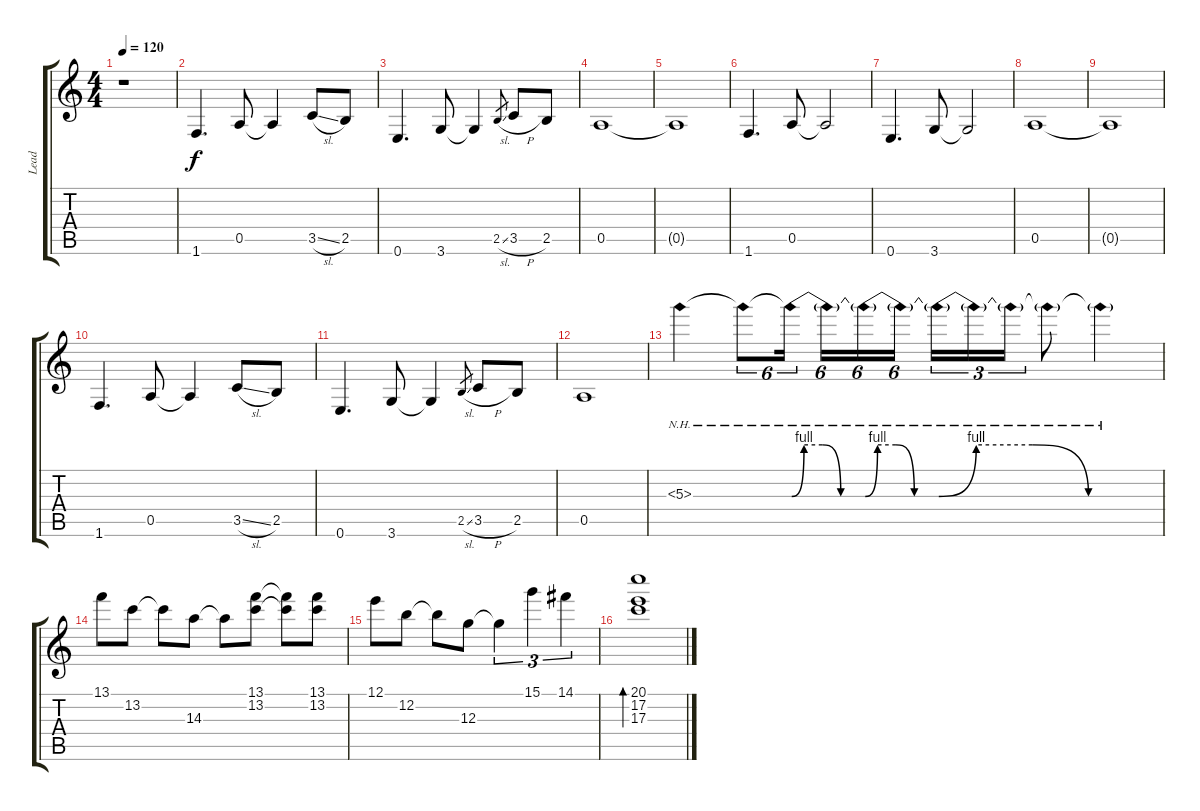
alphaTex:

\track ("Lead" "Lead") {instrument overdrivenguitar}
\staff {score tabs}
\tuning (E4 B3 G3 D3 A2 E2) {hide}
\ts (4 4)
\tempo 120
\clef g2
\ks c
r.1{dy f} |
1.6.4{d} 0.5.8 0.5{t}.4 3.5{sl}.8 2.5.8 |
0.6.4{d} 3.6.8 3.6{t}.4 2.5{sl}.8{gr} 3.5{h}.8 2.5.8 |
0.5.1 |
0.5{t}.1 |
1.6.4{d} 0.5.8 0.5{t}.2 |
0.6.4{d} 3.6.8 3.6{t}.2 |
0.5.1 |
0.5{t}.1 |
1.6.4{d} 0.5.8 0.5{t}.4 3.5{sl}.8 2.5.8 |
0.6.4{d} 3.6.8 3.6{t}.4 2.5{sl}.8{gr} 3.5{h}.8 2.5.8 |
0.5.1 |
5.3{nh}.4 5.3{nh t}.8{tu (6 4)} 5.3{be (custom 0 0 10 4 25 4 40 0 60 0) nh t}.16{tu (6 4) beam splitsecondary} 5.3{nh t}.16{tu (6 4)} 5.3{be (custom 0 0 10 4 25 4 40 0 60 0) nh t}.16{tu (6 4)} 5.3{nh t}.16{tu (6 4)} 5.3{be (custom 0 0 10 4 25 4 40 0 60 0) nh t}.16{tu (3 2)} 5.3{nh t}.16{tu (3 2)} 5.3{nh t}.16{tu (3 2)} 5.3{nh t}.8 5.3{nh t}.4 |
13.1.8 13.2.8 13.2{t}.8 14.3.8 14.3{t}.8 (13.1 13.2).8 (13.1{t} 13.2{t}).8 (13.1 13.2).8 |
12.1.8 12.2.8 12.2{t}.8 12.3.8 12.3{t}.4{tu (3 2)} 15.1.4{tu (3 2)} 14.1.4{tu (3 2)} |
(20.1 17.2 17.3).1{bd 30}
